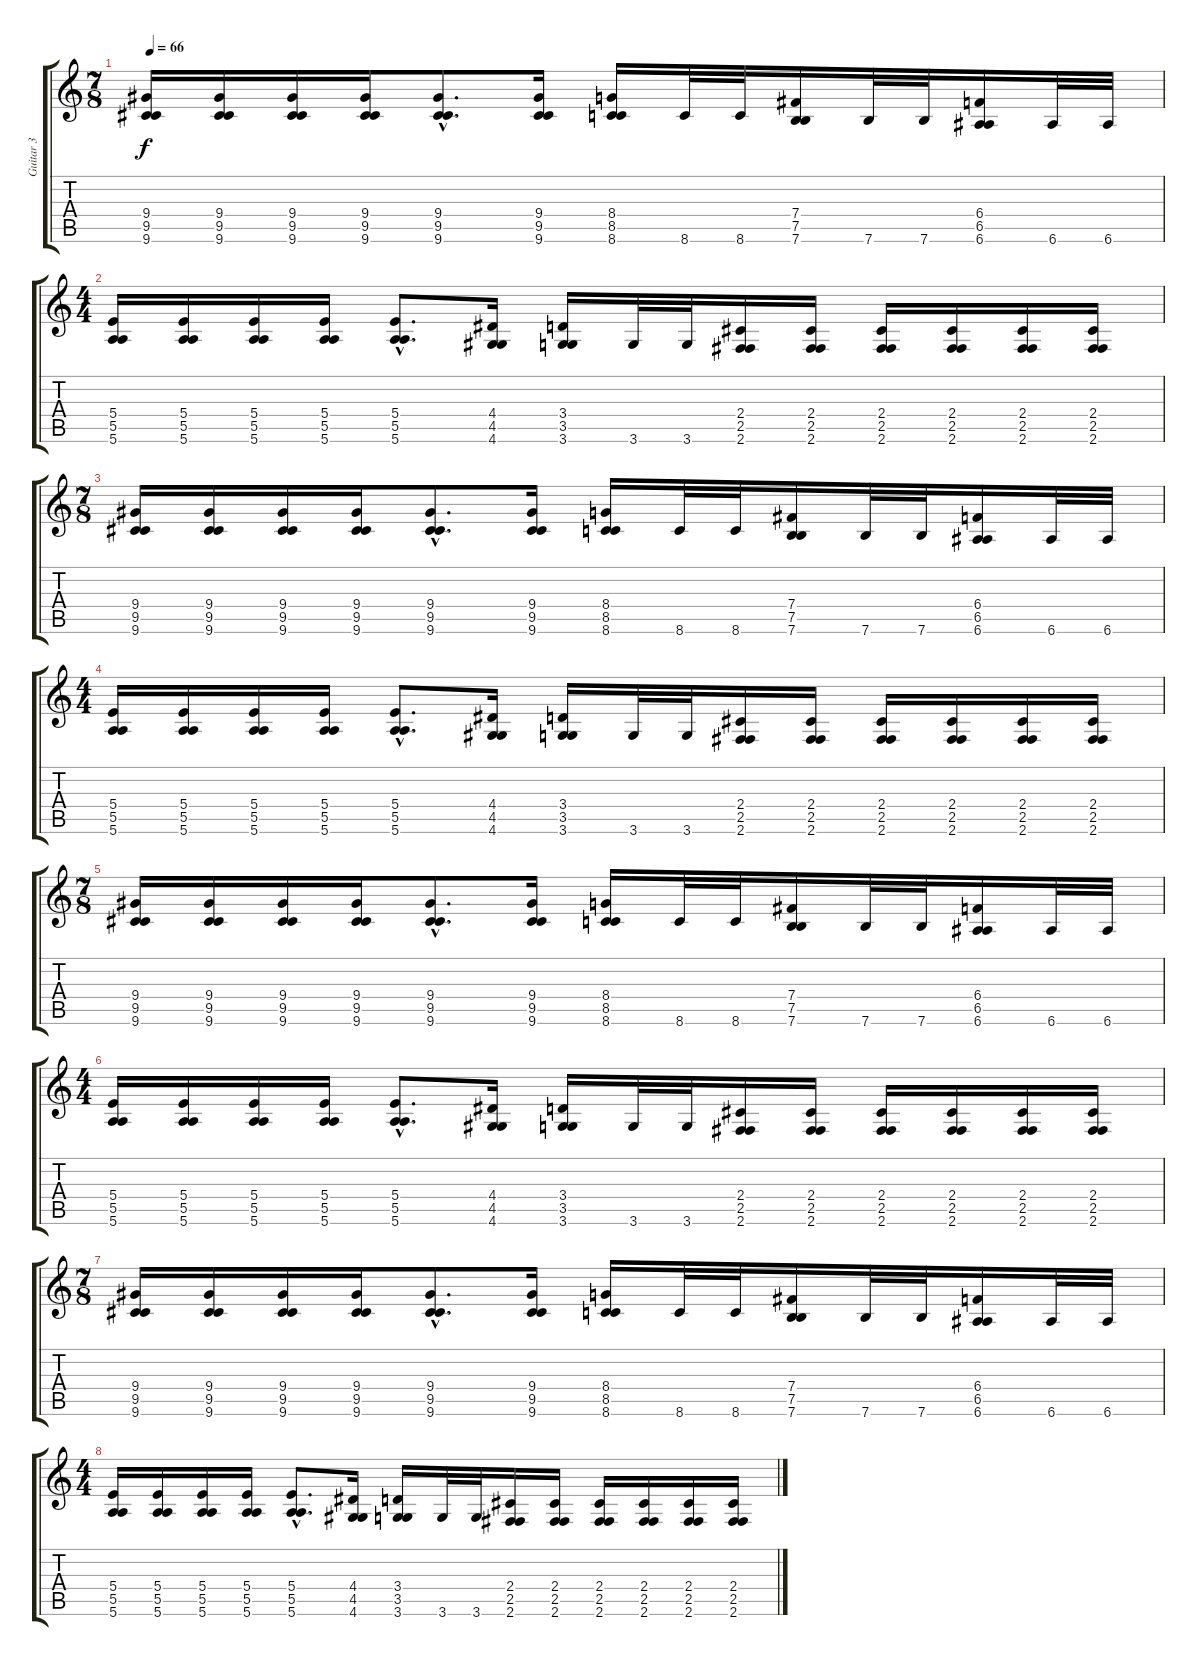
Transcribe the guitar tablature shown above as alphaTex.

\track ("Guitar 3" "Guitar 3") {instrument overdrivenguitar}
\staff {score tabs}
\tuning (B3 B3 B3 B2 E2 E2) {hide}
\ts (7 8)
\tempo 66
\clef g2
\ks c
(9.4 9.5 9.6).16{dy f} (9.4 9.5 9.6).16 (9.4 9.5 9.6).16 (9.4 9.5 9.6).16 (9.4{hac} 9.5{hac} 9.6{hac}).8{d} (9.4 9.5 9.6).16 (8.4 8.5 8.6).16 8.6.32 8.6.32 (7.4 7.5 7.6).16 7.6.32 7.6.32 (6.4 6.5 6.6).16 6.6.32 6.6.32 |
\ts (4 4)
(5.4 5.5 5.6).16 (5.4 5.5 5.6).16 (5.4 5.5 5.6).16 (5.4 5.5 5.6).16 (5.4{hac} 5.5{hac} 5.6{hac}).8{d} (4.4 4.5 4.6).16 (3.4 3.5 3.6).16 3.6.32 3.6.32 (2.4 2.5 2.6).16 (2.4 2.5 2.6).16 (2.4 2.5 2.6).16 (2.4 2.5 2.6).16 (2.4 2.5 2.6).16 (2.4 2.5 2.6).16 |
\ts (7 8)
(9.4 9.5 9.6).16 (9.4 9.5 9.6).16 (9.4 9.5 9.6).16 (9.4 9.5 9.6).16 (9.4{hac} 9.5{hac} 9.6{hac}).8{d} (9.4 9.5 9.6).16 (8.4 8.5 8.6).16 8.6.32 8.6.32 (7.4 7.5 7.6).16 7.6.32 7.6.32 (6.4 6.5 6.6).16 6.6.32 6.6.32 |
\ts (4 4)
(5.4 5.5 5.6).16 (5.4 5.5 5.6).16 (5.4 5.5 5.6).16 (5.4 5.5 5.6).16 (5.4{hac} 5.5{hac} 5.6{hac}).8{d} (4.4 4.5 4.6).16 (3.4 3.5 3.6).16 3.6.32 3.6.32 (2.4 2.5 2.6).16 (2.4 2.5 2.6).16 (2.4 2.5 2.6).16 (2.4 2.5 2.6).16 (2.4 2.5 2.6).16 (2.4 2.5 2.6).16 |
\ts (7 8)
(9.4 9.5 9.6).16 (9.4 9.5 9.6).16 (9.4 9.5 9.6).16 (9.4 9.5 9.6).16 (9.4{hac} 9.5{hac} 9.6{hac}).8{d} (9.4 9.5 9.6).16 (8.4 8.5 8.6).16 8.6.32 8.6.32 (7.4 7.5 7.6).16 7.6.32 7.6.32 (6.4 6.5 6.6).16 6.6.32 6.6.32 |
\ts (4 4)
(5.4 5.5 5.6).16 (5.4 5.5 5.6).16 (5.4 5.5 5.6).16 (5.4 5.5 5.6).16 (5.4{hac} 5.5{hac} 5.6{hac}).8{d} (4.4 4.5 4.6).16 (3.4 3.5 3.6).16 3.6.32 3.6.32 (2.4 2.5 2.6).16 (2.4 2.5 2.6).16 (2.4 2.5 2.6).16 (2.4 2.5 2.6).16 (2.4 2.5 2.6).16 (2.4 2.5 2.6).16 |
\ts (7 8)
(9.4 9.5 9.6).16 (9.4 9.5 9.6).16 (9.4 9.5 9.6).16 (9.4 9.5 9.6).16 (9.4{hac} 9.5{hac} 9.6{hac}).8{d} (9.4 9.5 9.6).16 (8.4 8.5 8.6).16 8.6.32 8.6.32 (7.4 7.5 7.6).16 7.6.32 7.6.32 (6.4 6.5 6.6).16 6.6.32 6.6.32 |
\ts (4 4)
(5.4 5.5 5.6).16 (5.4 5.5 5.6).16 (5.4 5.5 5.6).16 (5.4 5.5 5.6).16 (5.4{hac} 5.5{hac} 5.6{hac}).8{d} (4.4 4.5 4.6).16 (3.4 3.5 3.6).16 3.6.32 3.6.32 (2.4 2.5 2.6).16 (2.4 2.5 2.6).16 (2.4 2.5 2.6).16 (2.4 2.5 2.6).16 (2.4 2.5 2.6).16 (2.4 2.5 2.6).16
